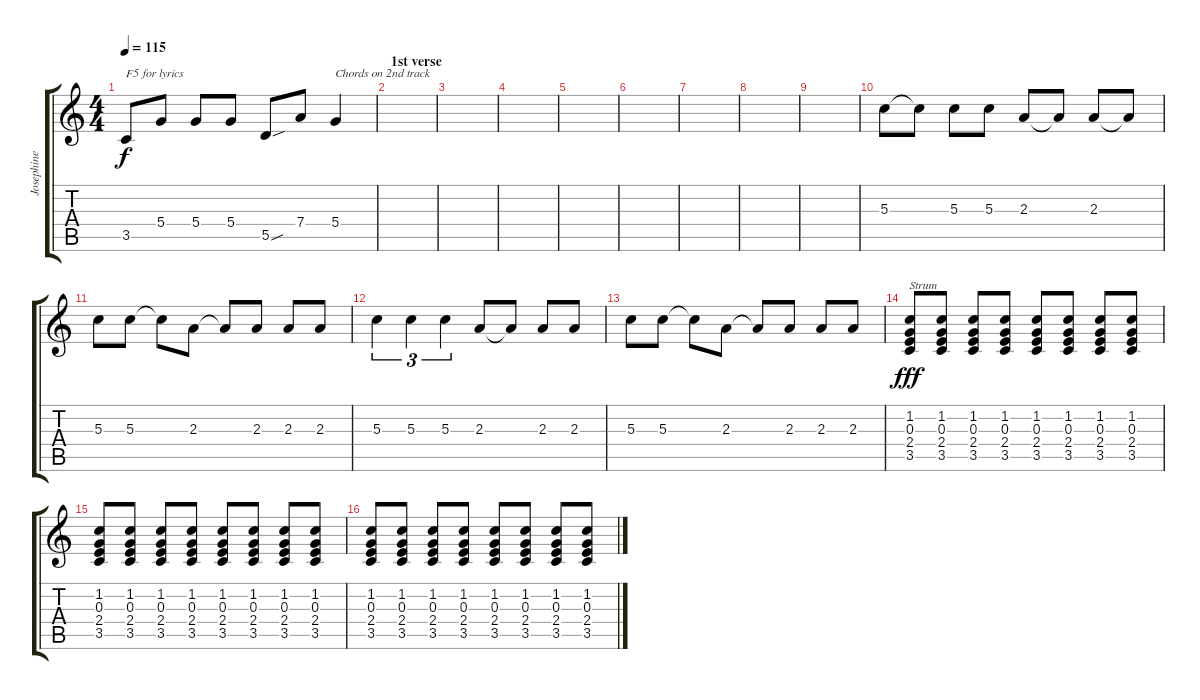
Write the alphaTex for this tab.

\track ("Josephine Wiggs ( spanish guitar )" "Josephine ") {instrument acousticguitarnylon}
\staff {score tabs}
\tuning (E4 B3 G3 D3 A2 E2) {hide}
\ts (4 4)
\tempo 115
\clef g2
\ks c
3.5.8{txt "F5 for lyrics" dy f instrument acousticguitarnylon} 5.4.8 5.4.8 5.4.8 5.5{sou}.8 7.4.8 5.4.4{txt "Chords on 2nd track "} |
\section ("" "1st verse")
|
|
|
|
|
|
|
|
5.3.8 5.3{t}.8 5.3.8 5.3.8 2.3.8 2.3{t}.8 2.3.8 2.3{t}.8 |
5.3.8 5.3.8 5.3{t}.8 2.3.8 2.3{t}.8 2.3.8 2.3.8 2.3.8 |
5.3.4{tu (3 2)} 5.3.4{tu (3 2)} 5.3.4{tu (3 2)} 2.3.8 2.3{t}.8 2.3.8 2.3.8 |
5.3.8 5.3.8 5.3{t}.8 2.3.8 2.3{t}.8 2.3.8 2.3.8 2.3.8 |
(1.2 0.3 2.4 3.5).8{txt "Strum" dy fff} (1.2 0.3 2.4 3.5).8 (1.2 0.3 2.4 3.5).8 (1.2 0.3 2.4 3.5).8 (1.2 0.3 2.4 3.5).8 (1.2 0.3 2.4 3.5).8 (1.2 0.3 2.4 3.5).8 (1.2 0.3 2.4 3.5).8 |
(1.2 0.3 2.4 3.5).8 (1.2 0.3 2.4 3.5).8 (1.2 0.3 2.4 3.5).8 (1.2 0.3 2.4 3.5).8 (1.2 0.3 2.4 3.5).8 (1.2 0.3 2.4 3.5).8 (1.2 0.3 2.4 3.5).8 (1.2 0.3 2.4 3.5).8 |
(1.2 0.3 2.4 3.5).8 (1.2 0.3 2.4 3.5).8 (1.2 0.3 2.4 3.5).8 (1.2 0.3 2.4 3.5).8 (1.2 0.3 2.4 3.5).8 (1.2 0.3 2.4 3.5).8 (1.2 0.3 2.4 3.5).8 (1.2 0.3 2.4 3.5).8
